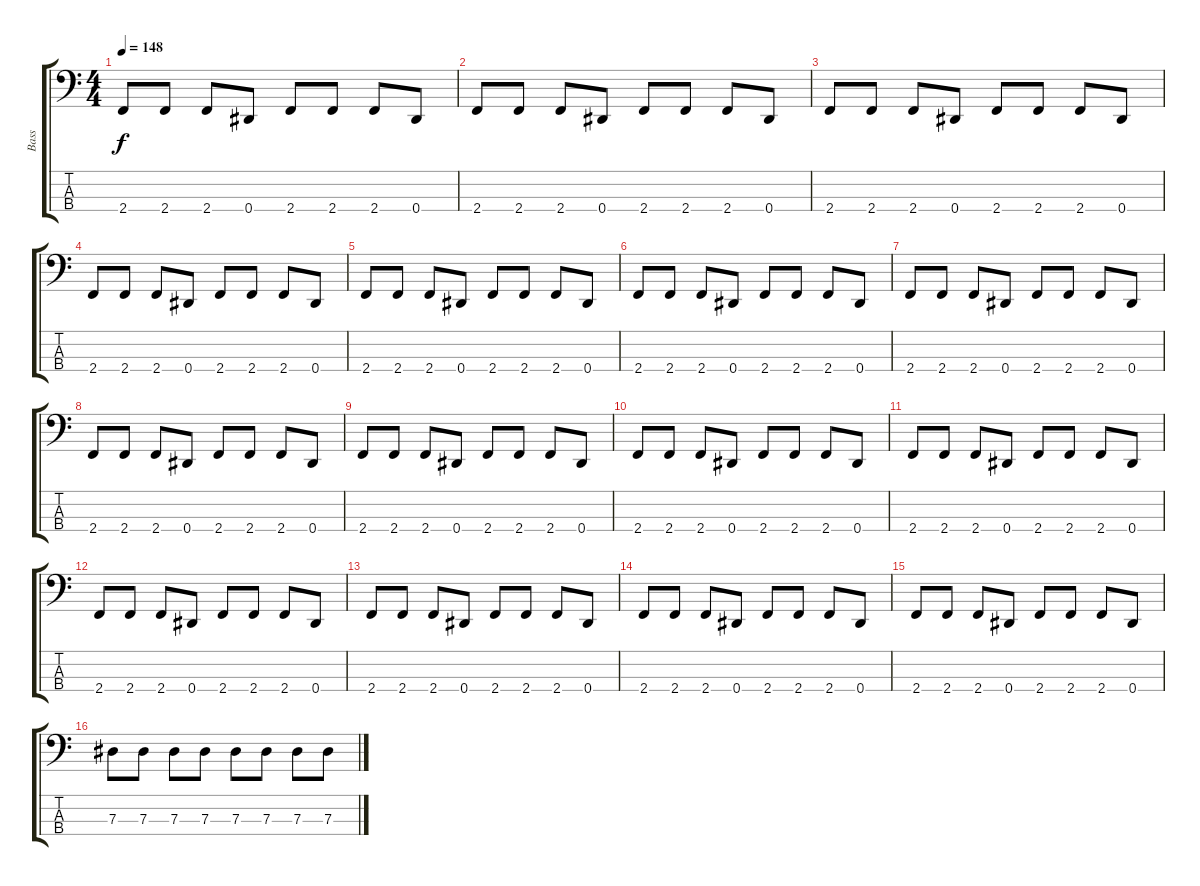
\track ("Bass" "Bass") {instrument electricbasspick}
\staff {score tabs}
\tuning (Gb2 Db2 Ab1 Eb1) {hide}
\ts (4 4)
\tempo 148
\clef f4
\ks c
2.4.8{dy f} 2.4.8 2.4.8 0.4.8 2.4.8 2.4.8 2.4.8 0.4.8 |
2.4.8 2.4.8 2.4.8 0.4.8 2.4.8 2.4.8 2.4.8 0.4.8 |
2.4.8 2.4.8 2.4.8 0.4.8 2.4.8 2.4.8 2.4.8 0.4.8 |
2.4.8 2.4.8 2.4.8 0.4.8 2.4.8 2.4.8 2.4.8 0.4.8 |
2.4.8 2.4.8 2.4.8 0.4.8 2.4.8 2.4.8 2.4.8 0.4.8 |
2.4.8 2.4.8 2.4.8 0.4.8 2.4.8 2.4.8 2.4.8 0.4.8 |
2.4.8 2.4.8 2.4.8 0.4.8 2.4.8 2.4.8 2.4.8 0.4.8 |
2.4.8 2.4.8 2.4.8 0.4.8 2.4.8 2.4.8 2.4.8 0.4.8 |
2.4.8 2.4.8 2.4.8 0.4.8 2.4.8 2.4.8 2.4.8 0.4.8 |
2.4.8 2.4.8 2.4.8 0.4.8 2.4.8 2.4.8 2.4.8 0.4.8 |
2.4.8 2.4.8 2.4.8 0.4.8 2.4.8 2.4.8 2.4.8 0.4.8 |
2.4.8 2.4.8 2.4.8 0.4.8 2.4.8 2.4.8 2.4.8 0.4.8 |
2.4.8 2.4.8 2.4.8 0.4.8 2.4.8 2.4.8 2.4.8 0.4.8 |
2.4.8 2.4.8 2.4.8 0.4.8 2.4.8 2.4.8 2.4.8 0.4.8 |
2.4.8 2.4.8 2.4.8 0.4.8 2.4.8 2.4.8 2.4.8 0.4.8 |
7.3.8 7.3.8 7.3.8 7.3.8 7.3.8 7.3.8 7.3.8 7.3.8
